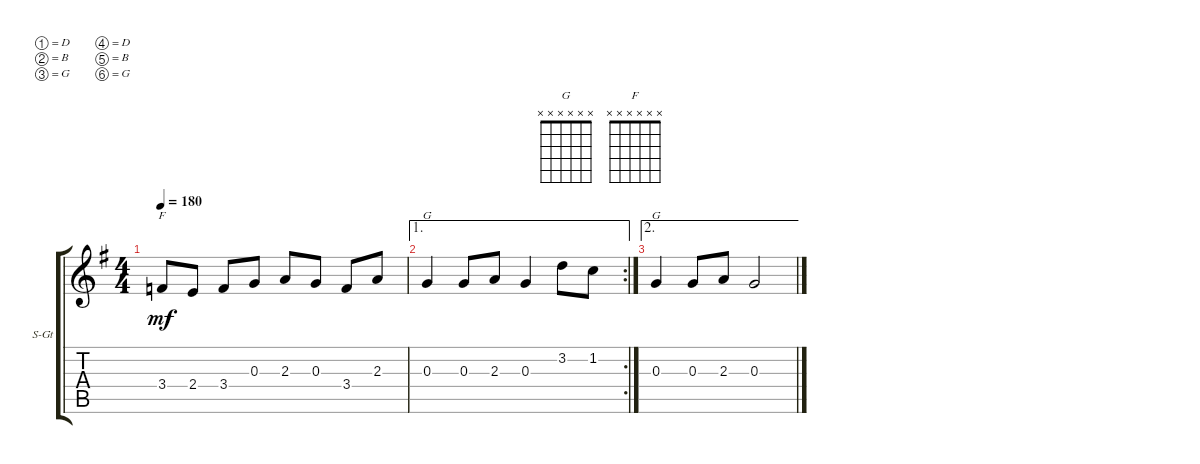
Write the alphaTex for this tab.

\defaultSystemsLayout 4
\bracketExtendMode groupsimilarinstruments
\firstSystemTrackNameOrientation horizontal
\otherSystemsTrackNameOrientation horizontal
\track ("Steel Guitar" "S-Gt") {instrument acousticguitarsteel}
\staff {score tabs}
\tuning (D4 B3 G3 D3 B2 G2)
\chord ("G" x x x x x x)
\chord ("F" x x x x x x)
\ts (4 4)
\tempo 180
\clef g2
\ks g
3.4.8{ch "F" dy mf} 2.4.8 3.4.8 0.3.8 2.3.8 0.3.8 3.4.8 2.3.8 |
\ae 1
\rc 2
0.3.4{ch "G"} 0.3.8 2.3.8 0.3.4 3.2.8 1.2.8 |
\ae 2
0.3.4{ch "G"} 0.3.8 2.3.8 0.3.2
